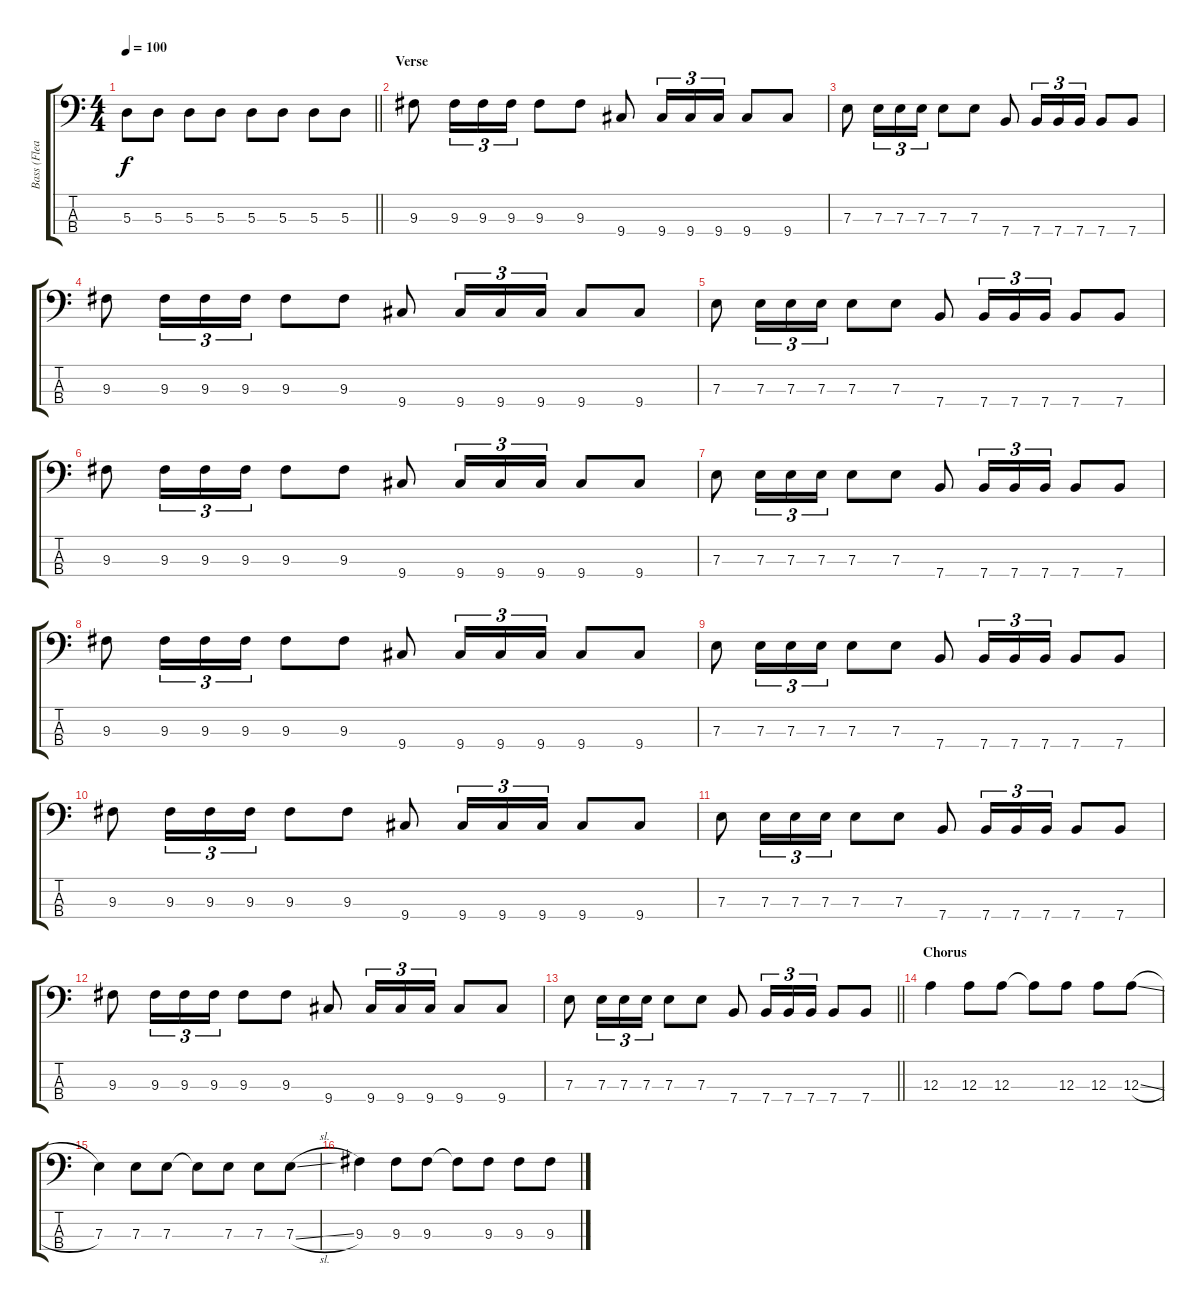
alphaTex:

\track ("Bass (Flea)" "Bass (Flea") {instrument electricbassfinger}
\staff {score tabs}
\tuning (G2 D2 A1 E1) {hide}
\ts (4 4)
\tempo 100
\clef f4
\barLineRight lightlight
\ks c
5.3.8{dy f} 5.3.8 5.3.8 5.3.8 5.3.8 5.3.8 5.3.8 5.3.8 |
\section ("" "Verse")
9.3.8 9.3.16{tu (3 2)} 9.3.16{tu (3 2)} 9.3.16{tu (3 2)} 9.3.8 9.3.8 9.4.8 9.4.16{tu (3 2)} 9.4.16{tu (3 2)} 9.4.16{tu (3 2)} 9.4.8 9.4.8 |
7.3.8 7.3.16{tu (3 2)} 7.3.16{tu (3 2)} 7.3.16{tu (3 2)} 7.3.8 7.3.8 7.4.8 7.4.16{tu (3 2)} 7.4.16{tu (3 2)} 7.4.16{tu (3 2)} 7.4.8 7.4.8 |
9.3.8 9.3.16{tu (3 2)} 9.3.16{tu (3 2)} 9.3.16{tu (3 2)} 9.3.8 9.3.8 9.4.8 9.4.16{tu (3 2)} 9.4.16{tu (3 2)} 9.4.16{tu (3 2)} 9.4.8 9.4.8 |
7.3.8 7.3.16{tu (3 2)} 7.3.16{tu (3 2)} 7.3.16{tu (3 2)} 7.3.8 7.3.8 7.4.8 7.4.16{tu (3 2)} 7.4.16{tu (3 2)} 7.4.16{tu (3 2)} 7.4.8 7.4.8 |
9.3.8 9.3.16{tu (3 2)} 9.3.16{tu (3 2)} 9.3.16{tu (3 2)} 9.3.8 9.3.8 9.4.8 9.4.16{tu (3 2)} 9.4.16{tu (3 2)} 9.4.16{tu (3 2)} 9.4.8 9.4.8 |
7.3.8 7.3.16{tu (3 2)} 7.3.16{tu (3 2)} 7.3.16{tu (3 2)} 7.3.8 7.3.8 7.4.8 7.4.16{tu (3 2)} 7.4.16{tu (3 2)} 7.4.16{tu (3 2)} 7.4.8 7.4.8 |
9.3.8 9.3.16{tu (3 2)} 9.3.16{tu (3 2)} 9.3.16{tu (3 2)} 9.3.8 9.3.8 9.4.8 9.4.16{tu (3 2)} 9.4.16{tu (3 2)} 9.4.16{tu (3 2)} 9.4.8 9.4.8 |
7.3.8 7.3.16{tu (3 2)} 7.3.16{tu (3 2)} 7.3.16{tu (3 2)} 7.3.8 7.3.8 7.4.8 7.4.16{tu (3 2)} 7.4.16{tu (3 2)} 7.4.16{tu (3 2)} 7.4.8 7.4.8 |
9.3.8 9.3.16{tu (3 2)} 9.3.16{tu (3 2)} 9.3.16{tu (3 2)} 9.3.8 9.3.8 9.4.8 9.4.16{tu (3 2)} 9.4.16{tu (3 2)} 9.4.16{tu (3 2)} 9.4.8 9.4.8 |
7.3.8 7.3.16{tu (3 2)} 7.3.16{tu (3 2)} 7.3.16{tu (3 2)} 7.3.8 7.3.8 7.4.8 7.4.16{tu (3 2)} 7.4.16{tu (3 2)} 7.4.16{tu (3 2)} 7.4.8 7.4.8 |
9.3.8 9.3.16{tu (3 2)} 9.3.16{tu (3 2)} 9.3.16{tu (3 2)} 9.3.8 9.3.8 9.4.8 9.4.16{tu (3 2)} 9.4.16{tu (3 2)} 9.4.16{tu (3 2)} 9.4.8 9.4.8 |
\barLineRight lightlight
7.3.8 7.3.16{tu (3 2)} 7.3.16{tu (3 2)} 7.3.16{tu (3 2)} 7.3.8 7.3.8 7.4.8 7.4.16{tu (3 2)} 7.4.16{tu (3 2)} 7.4.16{tu (3 2)} 7.4.8 7.4.8 |
\section ("" "Chorus")
12.3.4 12.3.8 12.3.8 12.3{t}.8 12.3.8 12.3.8 12.3{sl}.8 |
7.3.4 7.3.8 7.3.8 7.3{t}.8 7.3.8 7.3.8 7.3{sl}.8 |
9.3.4 9.3.8 9.3.8 9.3{t}.8 9.3.8 9.3.8 9.3{sl}.8
